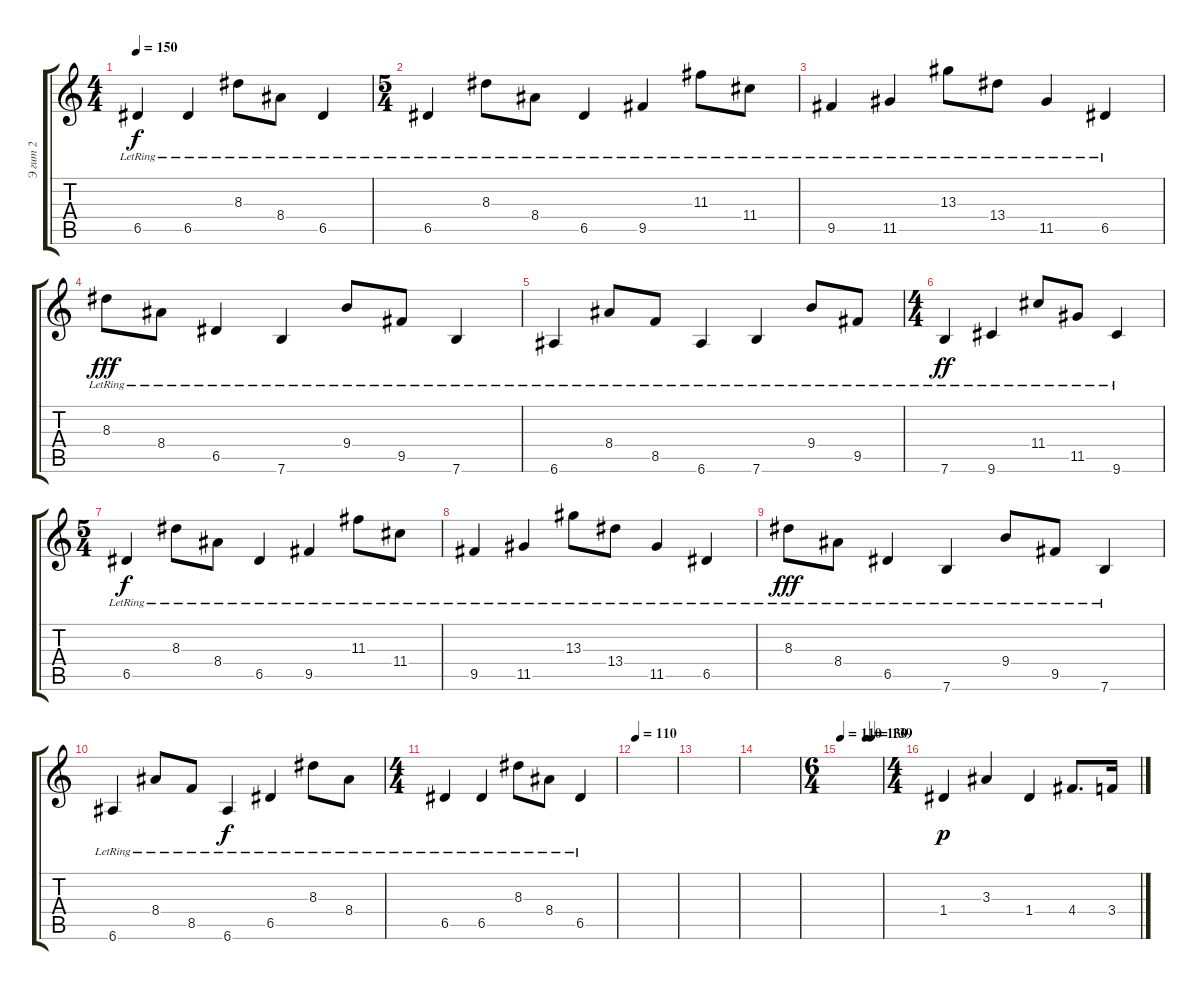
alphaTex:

\track ("Э гит 2" "Э гит 2") {instrument distortionguitar}
\staff {score tabs}
\tuning (E4 B3 G3 D3 A2 E2) {hide}
\ts (4 4)
\tempo 150
\clef g2
\ks c
6.5{lr}.4{dy f} 6.5{lr}.4 8.3{lr}.8 8.4{lr}.8 6.5{lr}.4 |
\ts (5 4)
6.5{lr}.4{instrument electricguitarclean} 8.3{lr}.8 8.4{lr}.8 6.5{lr}.4 9.5{lr}.4 11.3{lr}.8 11.4{lr}.8 |
9.5{lr}.4 11.5{lr}.4 13.3{lr}.8 13.4{lr}.8 11.5{lr}.4 6.5{lr}.4 |
8.3{lr}.8{dy fff} 8.4{lr}.8 6.5{lr}.4 7.6{lr}.4 9.4{lr}.8 9.5{lr}.8 7.6{lr}.4 |
6.6{lr}.4 8.4{lr}.8 8.5{lr}.8 6.6{lr}.4 7.6{lr}.4 9.4{lr}.8 9.5{lr}.8 |
\ts (4 4)
7.6{lr}.4{dy ff} 9.6{lr}.4 11.4{lr}.8 11.5{lr}.8 9.6{lr}.4 |
\ts (5 4)
6.5{lr}.4{dy f instrument electricguitarclean} 8.3{lr}.8 8.4{lr}.8 6.5{lr}.4 9.5{lr}.4 11.3{lr}.8 11.4{lr}.8 |
9.5{lr}.4 11.5{lr}.4 13.3{lr}.8 13.4{lr}.8 11.5{lr}.4 6.5{lr}.4 |
8.3{lr}.8{dy fff} 8.4{lr}.8 6.5{lr}.4 7.6{lr}.4 9.4{lr}.8 9.5{lr}.8 7.6{lr}.4 |
6.6{lr}.4 8.4{lr}.8 8.5{lr}.8 6.6{lr}.4{dy f} 6.5{lr}.4 8.3{lr}.8 8.4{lr}.8 |
\ts (4 4)
6.5{lr}.4 6.5{lr}.4 8.3{lr}.8 8.4{lr}.8 6.5{lr}.4 |
\tempo 110
|
|
|
\ts (6 4)
\tempo 110
\tempo (130 0.625)
\tempo (139 0.75)
|
\ts (4 4)
1.4.4{dy p instrument distortionguitar} 3.3.4 1.4.4 4.4.8{d} 3.4.16
